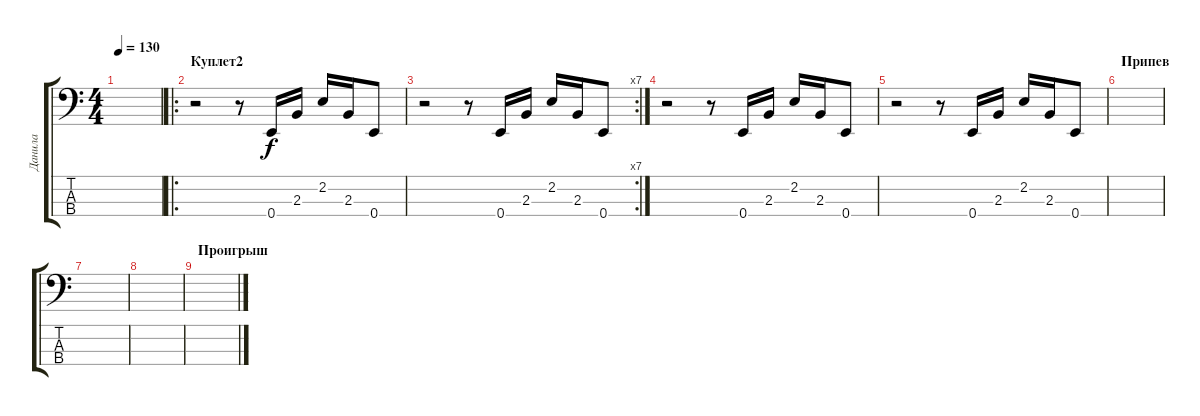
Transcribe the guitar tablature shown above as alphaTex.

\track ("Данила" "Данила") {instrument slapbass1}
\staff {score tabs}
\tuning (G2 D2 A1 E1) {hide}
\ts (4 4)
\tempo 130
\clef f4
\ks c
|
\ro
\section ("" "Куплет2")
r.2 r.8 0.4.16 2.3.16 2.2.16 2.3.16 0.4.8 |
\rc 7
r.2 r.8 0.4.16 2.3.16 2.2.16 2.3.16 0.4.8 |
r.2 r.8 0.4.16 2.3.16 2.2.16 2.3.16 0.4.8 |
r.2 r.8 0.4.16 2.3.16 2.2.16 2.3.16 0.4.8 |
\section ("" "Припев")
|
|
|
\section ("" "Проигрыш")
